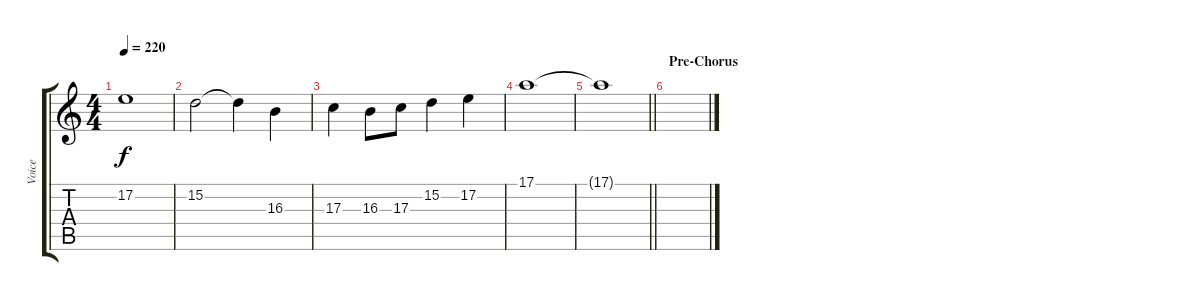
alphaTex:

\track ("Voice" "Voice") {instrument lead6voice}
\staff {score tabs}
\tuning (E4 B3 G3 D3 A2 E2) {hide}
\ts (4 4)
\tempo 220
\clef g2
\ks c
17.2{t}.1{dy f} |
15.2.2 15.2{t}.4 16.3.4 |
17.3.4 16.3.8 17.3.8 15.2.4 17.2.4 |
17.1.1 |
\barLineRight lightlight
17.1{t}.1 |
\section ("" "Pre-Chorus")
